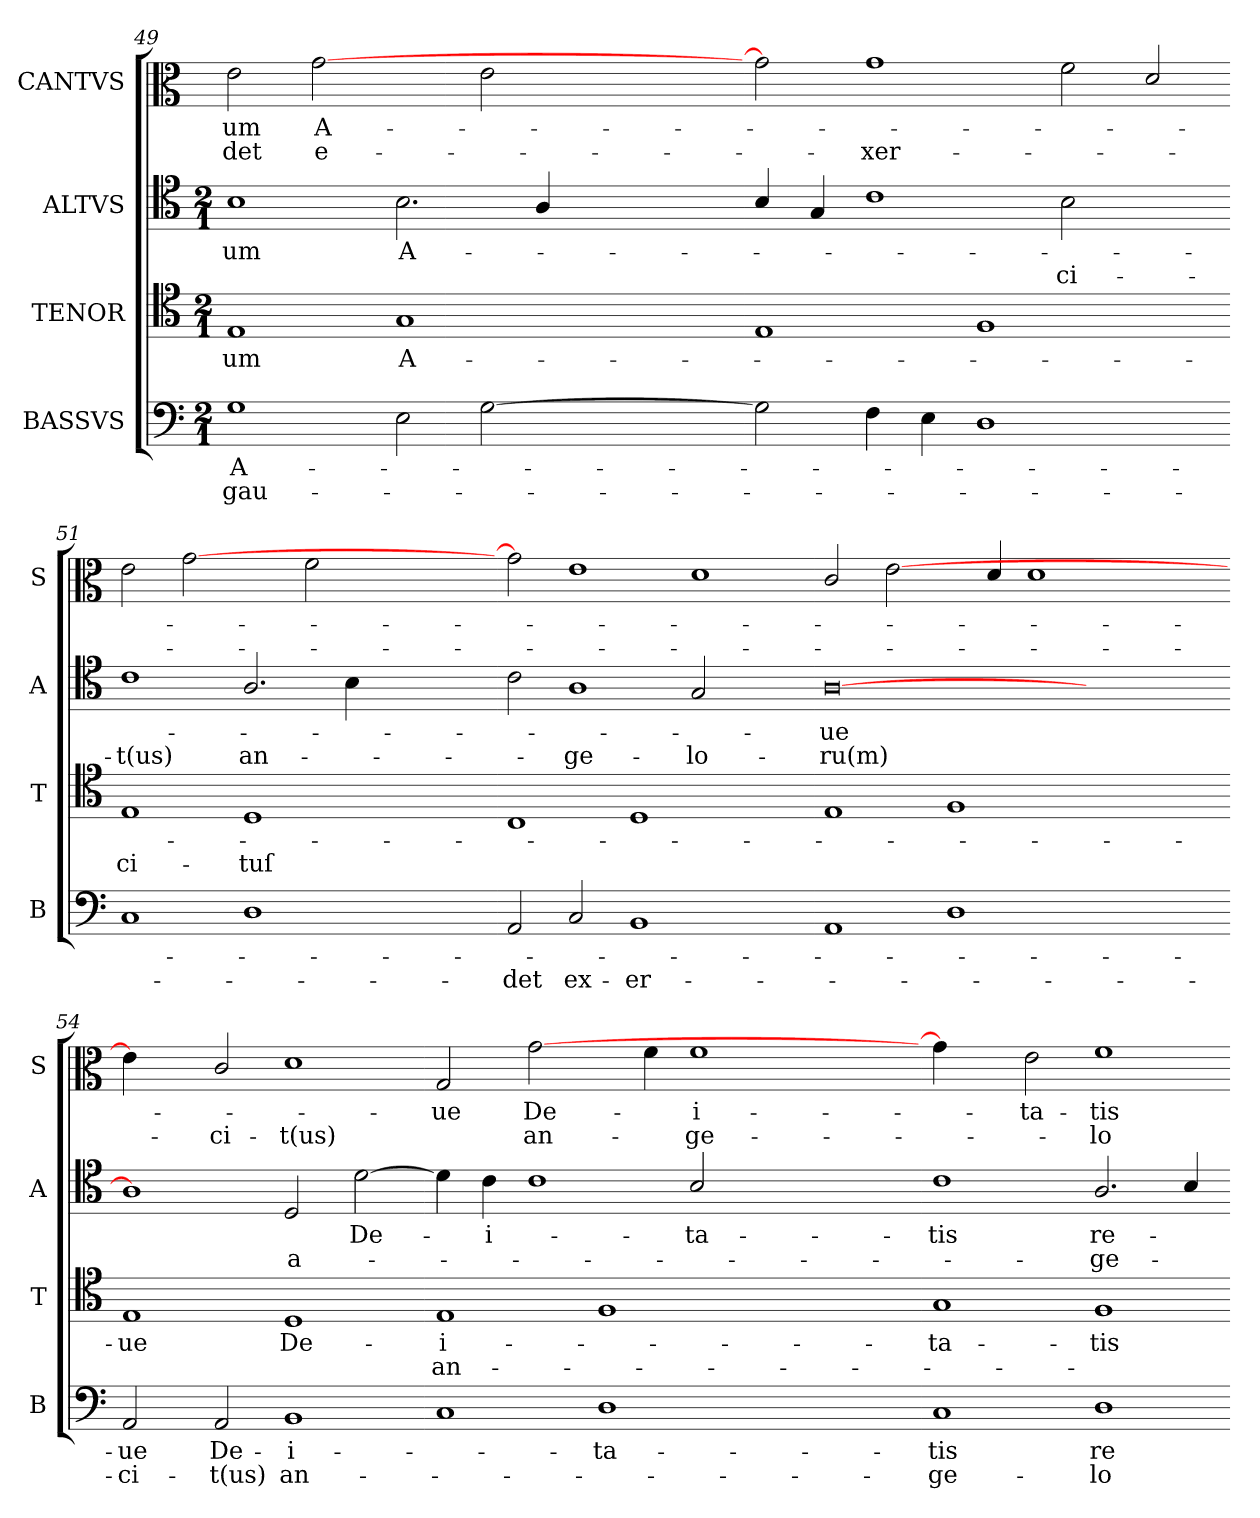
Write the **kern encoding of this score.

**kern	**text	**text	**kern	**text	**text	**kern	**text	**text	**kern	**text	**text
*part4	*part4	*part4	*part3	*part3	*part3	*part2	*part2	*part2	*part1	*part1	*part1
*staff4	*staff4	*staff4	*staff3	*staff3	*staff3	*staff2	*staff2	*staff2	*staff1	*staff1	*staff1
*I"BASSVS	*	*	*I"TENOR	*	*	*I"ALTVS	*	*	*I"CANTVS	*	*
*I'B	*	*	*I'T	*	*	*I'A	*	*	*I'S	*	*
*clefF4	*	*	*clefC4	*	*	*clefC4	*	*	*clefC3	*	*
*k[]	*	*	*k[]	*	*	*k[]	*	*	*k[]	*	*
*A:aeo	*	*	*A:aeo	*	*	*A:aeo	*	*	*A:aeo	*	*
*M2/1	*	*	*M2/1	*	*	*M2/1	*	*	*	*	*
=49	=49	=49	=49	=49	=49	=49	=49	=49	=49	=49	=49
1G	A-	gau-	1E	-um	.	1B	-um	.	2e\	-um	-det
.	.	.	.	.	.	.	.	.	[2g	A-	e-
2E\	.	.	1G	A-	.	2.B\	A-	.	2ryy	.	.
[2G\	.	.	.	.	.	.	.	.	2e\	.	.
.	.	.	.	.	.	4A/	.	.	.	.	.
=50-	=50-	=50-	=50-	=50-	=50-	=50-	=50-	=50-	=50-	=50-	=50-
2G\]	.	.	1E	.	.	4B/	.	.	2g]	.	.
.	.	.	.	.	.	4G/	.	.	.	.	.
4F\	.	.	.	.	.	1c	.	.	1g	.	-xer-
4E\	.	.	.	.	.	.	.	.	.	.	.
1D	.	.	1F	.	.	.	.	.	.	.	.
.	.	.	.	.	.	2B\	.	-ci-	2f\	.	.
2ryy	.	.	2ryy	.	.	2ryy	.	.	2d/	.	.
=51-	=51-	=51-	=51-	=51-	=51-	=51-	=51-	=51-	=51-	=51-	=51-
1C	.	.	1E	.	-ci-	1c	.	-t(us)	2e\	.	.
.	.	.	.	.	.	.	.	.	[2g	.	.
1D	.	.	1D	.	-tuſ	2.A/	.	an-	2ryy	.	.
.	.	.	.	.	.	.	.	.	2f\	.	.
.	.	.	.	.	.	4B\	.	.	.	.	.
=52-	=52-	=52-	=52-	=52-	=52-	=52-	=52-	=52-	=52-	=52-	=52-
2AA/	.	-det	1C	.	.	2c\	.	.	2g]	.	.
2C/	.	ex-	.	.	.	1A	.	-ge-	1e	.	.
1BB	.	-er-	1D	.	.	.	.	.	.	.	.
.	.	.	.	.	.	2G/	.	-lo-	1d	.	.
2ryy	.	.	2ryy	.	.	2ryy	.	.	.	.	.
=53-	=53-	=53-	=53-	=53-	=53-	=53-	=53-	=53-	=53-	=53-	=53-
1AA	.	.	1E	.	.	[0A	-ue	-ru(m)	2c/	.	.
.	.	.	.	.	.	.	.	.	[2e\	.	.
1D	.	.	1F	.	.	.	.	.	4ryy	.	.
.	.	.	.	.	.	.	.	.	4d/	.	.
.	.	.	.	.	.	.	.	.	1d\	.	.
2ryy	.	.	2ryy	.	.	2ryy	.	.	.	.	.
=54-	=54-	=54-	=54-	=54-	=54-	=54-	=54-	=54-	=54-	=54-	=54-
2AA/	-ue	-ci-	1E	-ue	.	1A]	.	.	4e\]	.	.
.	.	.	.	.	.	.	.	.	4ryy	.	.
2AA/	De-	-t(us)	.	.	.	.	.	.	2c/	.	-ci-
1BB	-i-	an-	1D	De-	.	2D/	.	a-	1d	.	-t(us)
.	.	.	.	.	.	[2d\	De-	.	.	.	.
=55-	=55-	=55-	=55-	=55-	=55-	=55-	=55-	=55-	=55-	=55-	=55-
1C	.	.	1E	-i-	an-	4d\]	.	.	2G/	-ue	.
.	.	.	.	.	.	4c\	-i-	.	.	.	.
.	.	.	.	.	.	1c	.	.	[2g\	De-	an-
1D	-ta-	.	1F	.	.	.	.	.	4ryy	.	.
.	.	.	.	.	.	.	.	.	4f\	.	.
.	.	.	.	.	.	2B/	-ta-	.	1f\	-i-	-ge-
2ryy	.	.	2ryy	.	.	2ryy	.	.	.	.	.
=56-	=56-	=56-	=56-	=56-	=56-	=56-	=56-	=56-	=56-	=56-	=56-
1C	-tis	-ge-	1G	-ta-	.	1c	-tis	.	4g\]	.	.
.	.	.	.	.	.	.	.	.	4ryy	.	.
.	.	.	.	.	.	.	.	.	2e\	-ta-	.
1D	re-	-lo-	1F	-tis	.	2.A/	re-	-ge-	1f	-tis	-lo-
.	.	.	.	.	.	4B/	.	.	.	.	.
=-	=-	=-	=-	=-	=-	=-	=-	=-	=-	=-	=-
*-	*-	*-	*-	*-	*-	*-	*-	*-	*-	*-	*-
